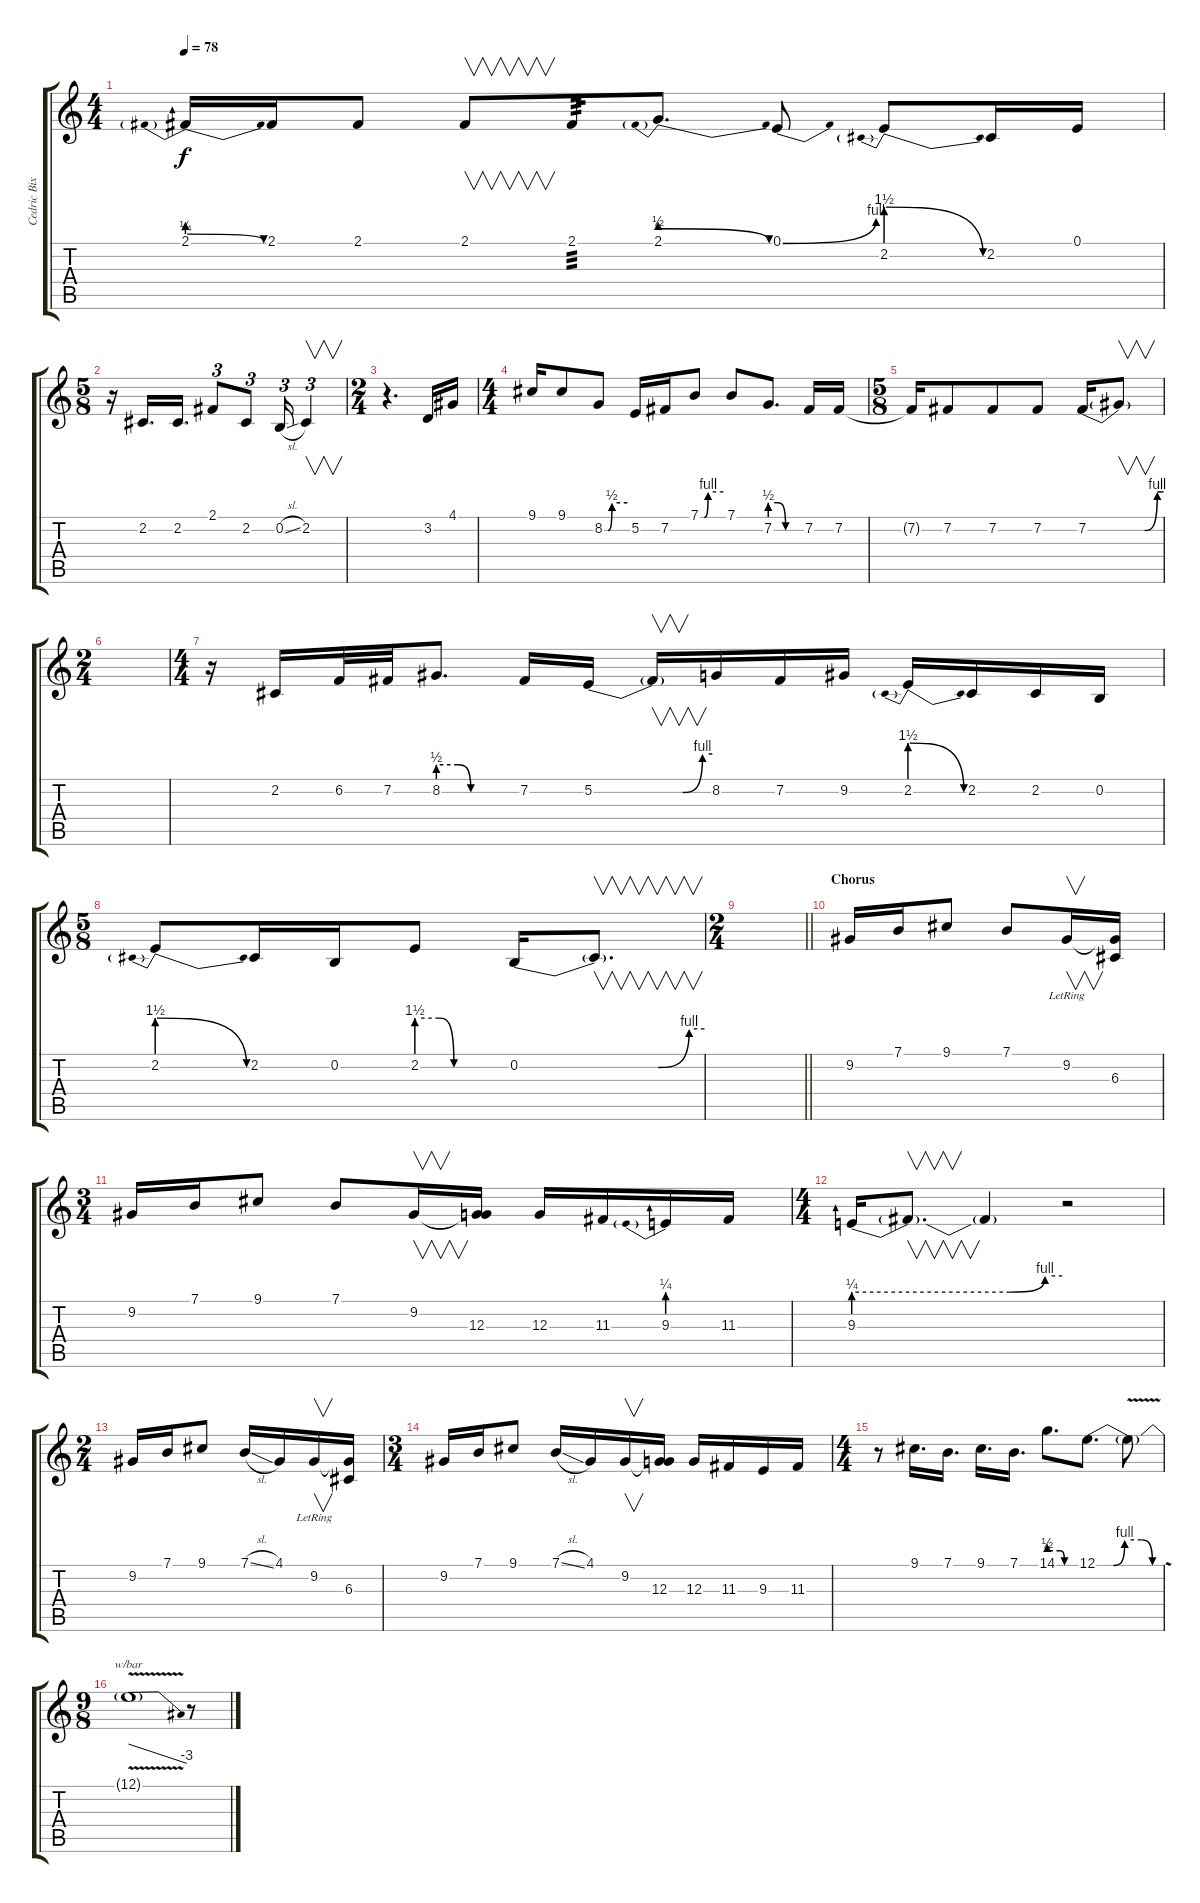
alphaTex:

\track ("Cedric Bixler-Zavala" "Cedric Bix") {instrument altosax}
\staff {score tabs}
\tuning (E4 B3 G3 D3 A2 E2) {hide}
\ts (4 4)
\tempo 78
\clef g2
\ks c
2.1{be (prebendrelease 0 1 60 0)}.16{dy f} 2.1.16 2.1.8 2.1.8{v} 2.1.16{tp 3} 2.1{be (prebendrelease 0 2 60 0)}.8{d} 0.1{be (bend 0 0 60 4)}.8 2.2{be (prebendrelease 0 6 60 0)}.8 2.2.16 0.1.16 |
\ts (5 8)
r.16 2.2.16{d} 2.2.16{d} 2.1.8{tu (3 2)} 2.2.8{tu (3 2)} 0.2{sl}.16{tu (3 2)} 2.2.4{v tu (3 2)} |
\ts (2 4)
r.4{d} 3.2.16 4.1.16 |
\ts (4 4)
9.1.16 9.1.8 8.2{be (custom 0 0 10 0 20 2 60 2)}.8 5.2.16 7.2.16 7.1{be (custom 0 0 10 0 20 4 60 4)}.8 7.1.8 7.2{be (custom 0 2 15 2 30 0 60 0)}.8{d} 7.2.16 7.2.16 |
\ts (5 8)
7.2{t}.16 7.2.8 7.2.8 7.2.8 7.2{be (custom 0 0 45 0 55 4 60 4)}.16 7.2{t}.8{v} |
\ts (2 4)
|
\ts (4 4)
r.16 2.2.16 6.2.32 7.2.32 8.2{be (custom 0 2 15 2 25 0 60 0)}.8{d} 7.2.16 5.2{be (custom 0 0 45 0 55 4 60 4)}.16 5.2{t}.16{v} 8.2.16 7.2.16 9.2.16 2.2{be (prebendrelease 0 6 60 0)}.16 2.2.16 2.2.16 0.2.16 |
\ts (5 8)
2.2{be (prebendrelease 0 6 60 0)}.8 2.2.16 0.2.16 2.2{be (custom 0 6 15 6 25 0 60 0)}.8 0.2{be (custom 0 0 45 0 55 4 60 4)}.16 0.2{t}.8{v d} |
\ts (2 4)
\barLineRight lightlight
|
\section ("" "Chorus")
9.2.16 7.1.16 9.1.8 7.1.8 9.2{lr}.16{v} (9.2{t} 6.3).16 |
\ts (3 4)
9.2.16 7.1.16 9.1.8 7.1.8 9.2.16{v} (9.2{t} 12.3).16 12.3.16 11.3.16 9.3{be (prebend 0 1 60 1)}.16 11.3.16 |
\ts (4 4)
9.3{be (custom 0 1 45 1 55 4 60 4)}.16 9.3{t}.8{v d} 9.3{t}.4 r.2 |
\ts (2 4)
9.2.16 7.1.16 9.1.8 7.1{sl}.16 4.1.16 9.2{lr}.16{v} (9.2{t} 6.3).16 |
\ts (3 4)
9.2.16 7.1.16 9.1.8 7.1{sl}.16 4.1.16 9.2.16{v} (9.2{t} 12.3).16 12.3.16 11.3.16 9.3.16 11.3.16 |
\ts (4 4)
r.8 9.1.16{d} 7.1.16{d} 9.1.16{d} 7.1.16{d} 14.1{be (custom 0 2 25 2 35 0 60 0)}.8{d} 12.1{be (custom 0 0 15 0 25 4 40 4 50 0 60 0)}.8{d} 12.1{v t}.8 |
\ts (9 8)
12.1{t}.1{tbe (dive default 0 0 60 -12) volume 0} r.8
